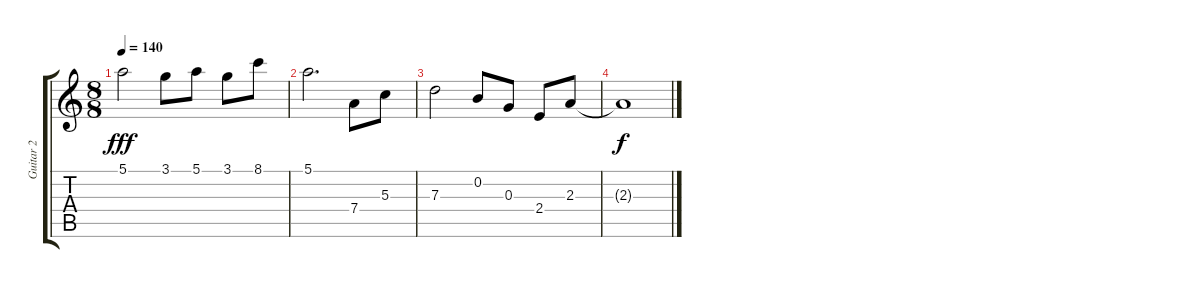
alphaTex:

\track ("Guitar 2" "Guitar 2") {instrument distortionguitar}
\staff {score tabs}
\tuning (E4 B3 G3 D3 A2 E2) {hide}
\ts (8 8)
\tempo 140
\clef g2
\ks c
5.1.2{dy fff} 3.1.8 5.1.8 3.1.8 8.1.8 |
5.1.2{d} 7.4.8 5.3.8 |
7.3.2 0.2.8 0.3.8 2.4.8 2.3.8 |
2.3{t}.1{dy f}
